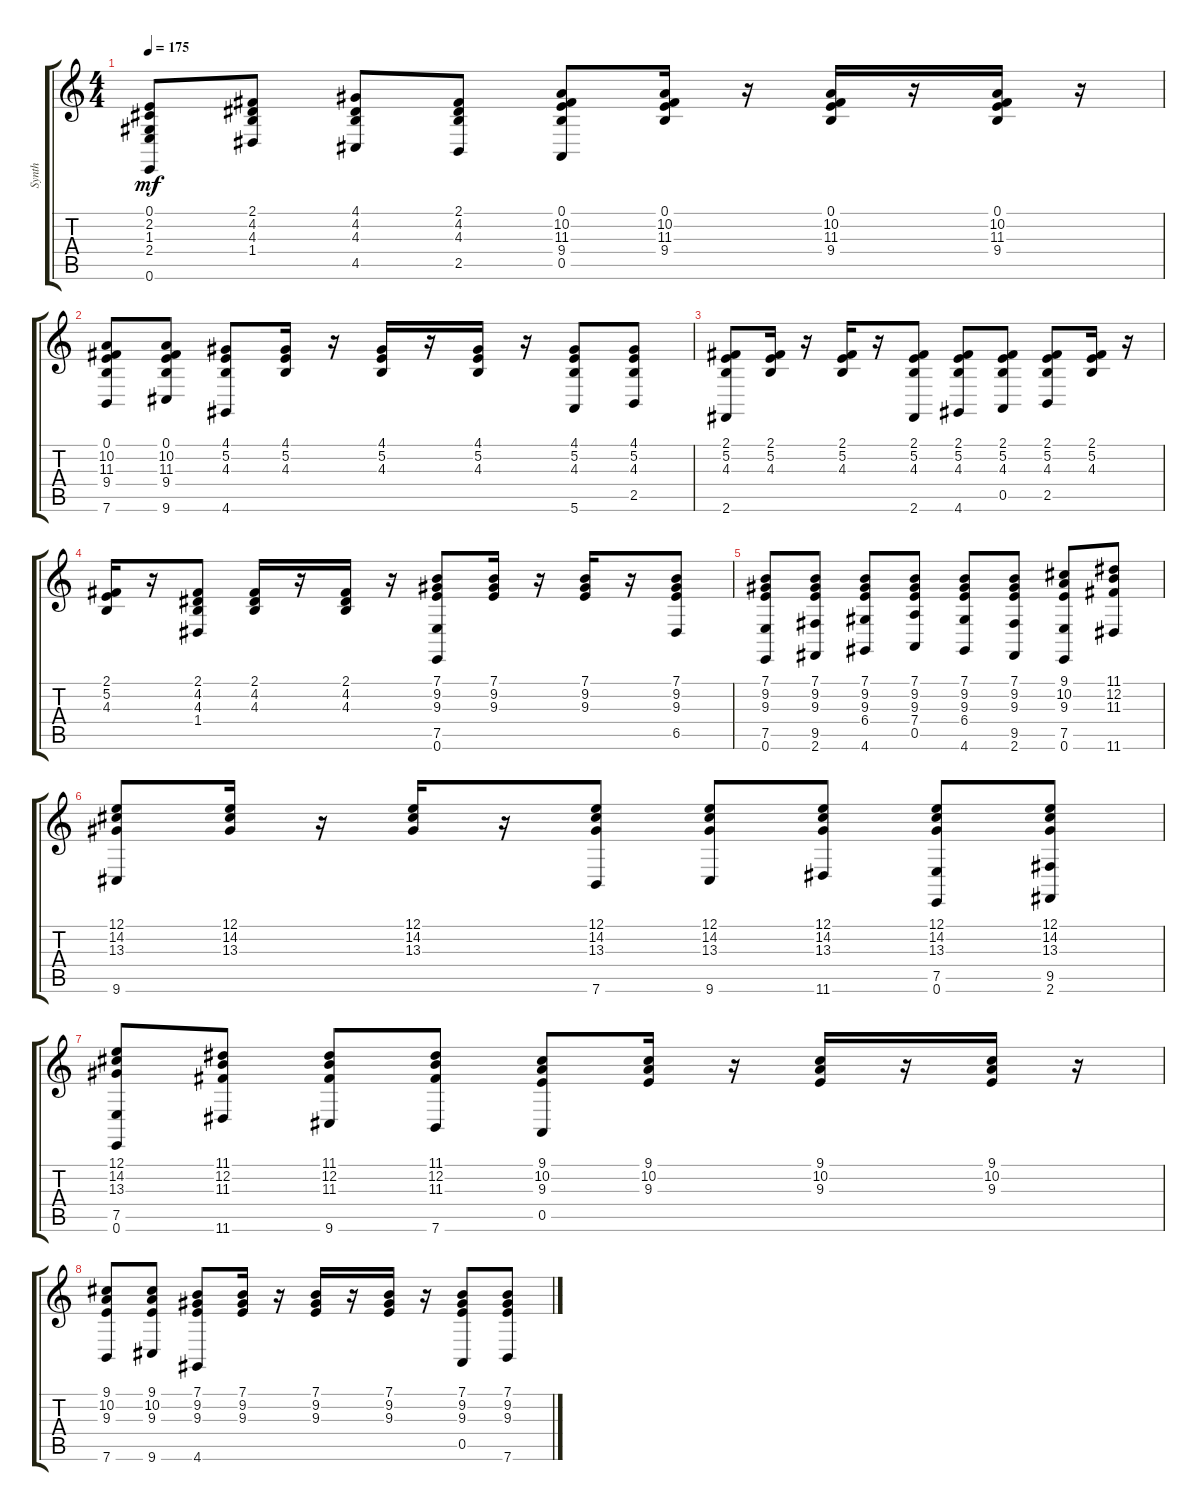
\track ("Synth" "Synth") {instrument stringensemble1}
\staff {score tabs}
\tuning (E4 B3 G3 D3 A2 E2) {hide}
\ts (4 4)
\tempo 175
\clef g2
\ks c
(0.1 2.2 1.3 2.4 0.6).8{dy mf} (2.1 4.2 4.3 1.4).8 (4.1 4.2 4.3 4.5).8 (2.1 4.2 4.3 2.5).8 (0.1 10.2 11.3 9.4 0.5).8 (0.1 10.2 11.3 9.4).16 r.16 (0.1 10.2 11.3 9.4).16 r.16 (0.1 10.2 11.3 9.4).16 r.16 |
(0.1 10.2 11.3 9.4 7.6).8 (0.1 10.2 11.3 9.4 9.6).8 (4.1 5.2 4.3 4.6).8 (4.1 5.2 4.3).16 r.16 (4.1 5.2 4.3).16 r.16 (4.1 5.2 4.3).16 r.16 (4.1 5.2 4.3 5.6).8 (4.1 5.2 4.3 2.5).8 |
(2.1 5.2 4.3 2.6).8 (2.1 5.2 4.3).16 r.16 (2.1 5.2 4.3).16 r.16 (2.1 5.2 4.3 2.6).8 (2.1 5.2 4.3 4.6).8 (2.1 5.2 4.3 0.5).8 (2.1 5.2 4.3 2.5).8 (2.1 5.2 4.3).16 r.16 |
(2.1 5.2 4.3).16 r.16 (2.1 4.2 4.3 1.4).8 (2.1 4.2 4.3).16 r.16 (2.1 4.2 4.3).16 r.16 (7.1 9.2 9.3 7.5 0.6).8 (7.1 9.2 9.3).16 r.16 (7.1 9.2 9.3).16 r.16 (7.1 9.2 9.3 6.5).8 |
(7.1 9.2 9.3 7.5 0.6).8 (7.1 9.2 9.3 9.5 2.6).8 (7.1 9.2 9.3 6.4 4.6).8 (7.1 9.2 9.3 7.4 0.5).8 (7.1 9.2 9.3 6.4 4.6).8 (7.1 9.2 9.3 9.5 2.6).8 (9.1 10.2 9.3 7.5 0.6).8 (11.1 12.2 11.3 11.6).8 |
(12.1 14.2 13.3 9.6).8 (12.1 14.2 13.3).16 r.16 (12.1 14.2 13.3).16 r.16 (12.1 14.2 13.3 7.6).8 (12.1 14.2 13.3 9.6).8 (12.1 14.2 13.3 11.6).8 (12.1 14.2 13.3 7.5 0.6).8 (12.1 14.2 13.3 9.5 2.6).8 |
(12.1 14.2 13.3 7.5 0.6).8 (11.1 12.2 11.3 11.6).8 (11.1 12.2 11.3 9.6).8 (11.1 12.2 11.3 7.6).8 (9.1 10.2 9.3 0.5).8 (9.1 10.2 9.3).16 r.16 (9.1 10.2 9.3).16 r.16 (9.1 10.2 9.3).16 r.16 |
(9.1 10.2 9.3 7.6).8 (9.1 10.2 9.3 9.6).8 (7.1 9.2 9.3 4.6).8 (7.1 9.2 9.3).16 r.16 (7.1 9.2 9.3).16 r.16 (7.1 9.2 9.3).16 r.16 (7.1 9.2 9.3 0.5).8 (7.1 9.2 9.3 7.6).8
